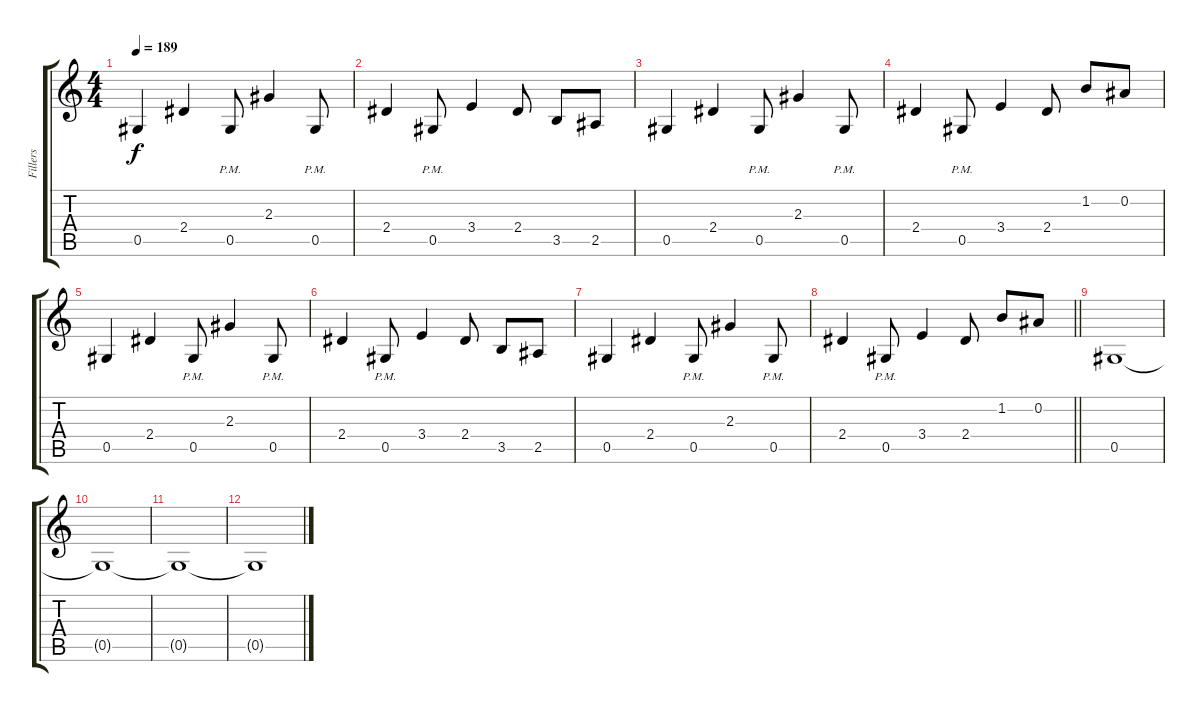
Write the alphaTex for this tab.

\track ("Fillers" "Fillers") {instrument distortionguitar}
\staff {score tabs}
\tuning (Eb4 Bb3 Gb3 Db3 Ab2 Eb2) {hide}
\ts (4 4)
\tempo 189
\clef g2
\ks c
0.5.4{dy f volume 15 instrument lead3calliope} 2.4.4 0.5{pm}.8 2.3.4 0.5{pm}.8 |
2.4.4 0.5{pm}.8 3.4.4 2.4.8 3.5.8 2.5.8 |
0.5.4 2.4.4 0.5{pm}.8 2.3.4 0.5{pm}.8 |
2.4.4 0.5{pm}.8 3.4.4 2.4.8 1.2.8 0.2.8 |
0.5.4 2.4.4 0.5{pm}.8 2.3.4 0.5{pm}.8 |
2.4.4 0.5{pm}.8 3.4.4 2.4.8 3.5.8 2.5.8 |
0.5.4 2.4.4 0.5{pm}.8 2.3.4 0.5{pm}.8 |
\barLineRight lightlight
2.4.4 0.5{pm}.8 3.4.4 2.4.8 1.2.8 0.2.8 |
0.5.1{volume 0} |
0.5{t}.1 |
0.5{t}.1 |
0.5{t}.1
